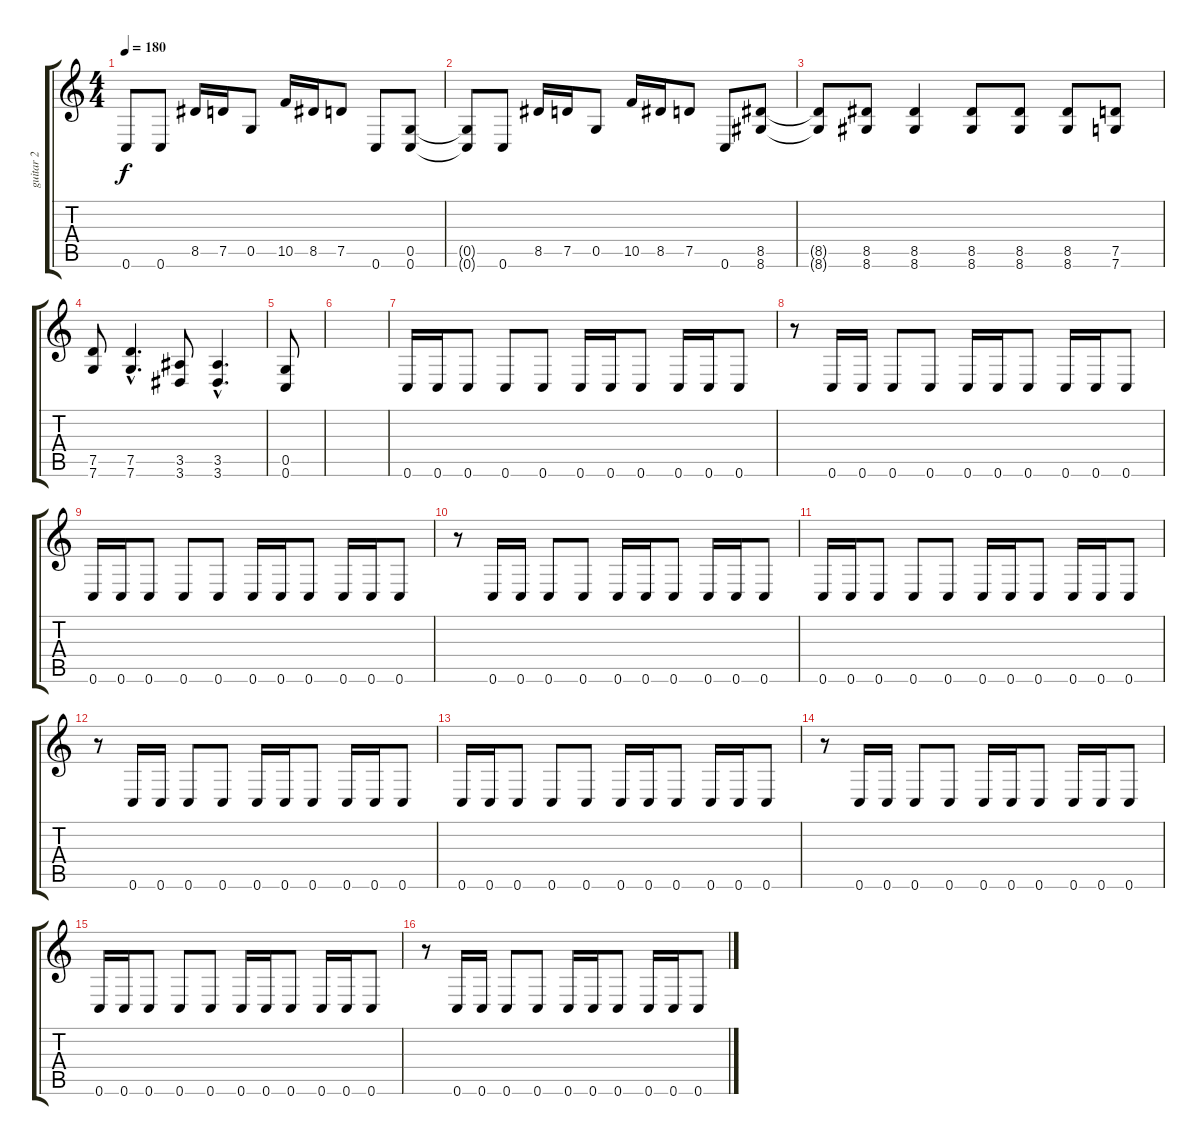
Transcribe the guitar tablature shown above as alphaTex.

\track ("guitar 2" "guitar 2") {instrument overdrivenguitar}
\staff {score tabs}
\tuning (D4 A3 F3 C3 G2 C2) {hide}
\ts (4 4)
\tempo 180
\clef g2
\ks c
0.6.8{dy f} 0.6.8 8.5.16 7.5.16 0.5.8 10.5.16 8.5.16 7.5.8 0.6.8 (0.5 0.6).8 |
(0.5{t} 0.6{t}).8 0.6.8 8.5.16 7.5.16 0.5.8 10.5.16 8.5.16 7.5.8 0.6.8 (8.5 8.6).8 |
(8.5{t} 8.6{t}).8 (8.5 8.6).8 (8.5 8.6).4 (8.5 8.6).8 (8.5 8.6).8 (8.5 8.6).8 (7.5 7.6).8 |
(7.5 7.6).8 (7.5{hac} 7.6{hac}).4{d} (3.5 3.6).8 (3.5{hac} 3.6{hac}).4{d} |
(0.5 0.6).8 |
|
0.6.16 0.6.16 0.6.8 0.6.8 0.6.8 0.6.16 0.6.16 0.6.8 0.6.16 0.6.16 0.6.8 |
r.8 0.6.16 0.6.16 0.6.8 0.6.8 0.6.16 0.6.16 0.6.8 0.6.16 0.6.16 0.6.8 |
0.6.16 0.6.16 0.6.8 0.6.8 0.6.8 0.6.16 0.6.16 0.6.8 0.6.16 0.6.16 0.6.8 |
r.8 0.6.16 0.6.16 0.6.8 0.6.8 0.6.16 0.6.16 0.6.8 0.6.16 0.6.16 0.6.8 |
0.6.16 0.6.16 0.6.8 0.6.8 0.6.8 0.6.16 0.6.16 0.6.8 0.6.16 0.6.16 0.6.8 |
r.8 0.6.16 0.6.16 0.6.8 0.6.8 0.6.16 0.6.16 0.6.8 0.6.16 0.6.16 0.6.8 |
0.6.16 0.6.16 0.6.8 0.6.8 0.6.8 0.6.16 0.6.16 0.6.8 0.6.16 0.6.16 0.6.8 |
r.8 0.6.16 0.6.16 0.6.8 0.6.8 0.6.16 0.6.16 0.6.8 0.6.16 0.6.16 0.6.8 |
0.6.16 0.6.16 0.6.8 0.6.8 0.6.8 0.6.16 0.6.16 0.6.8 0.6.16 0.6.16 0.6.8 |
r.8 0.6.16 0.6.16 0.6.8 0.6.8 0.6.16 0.6.16 0.6.8 0.6.16 0.6.16 0.6.8
